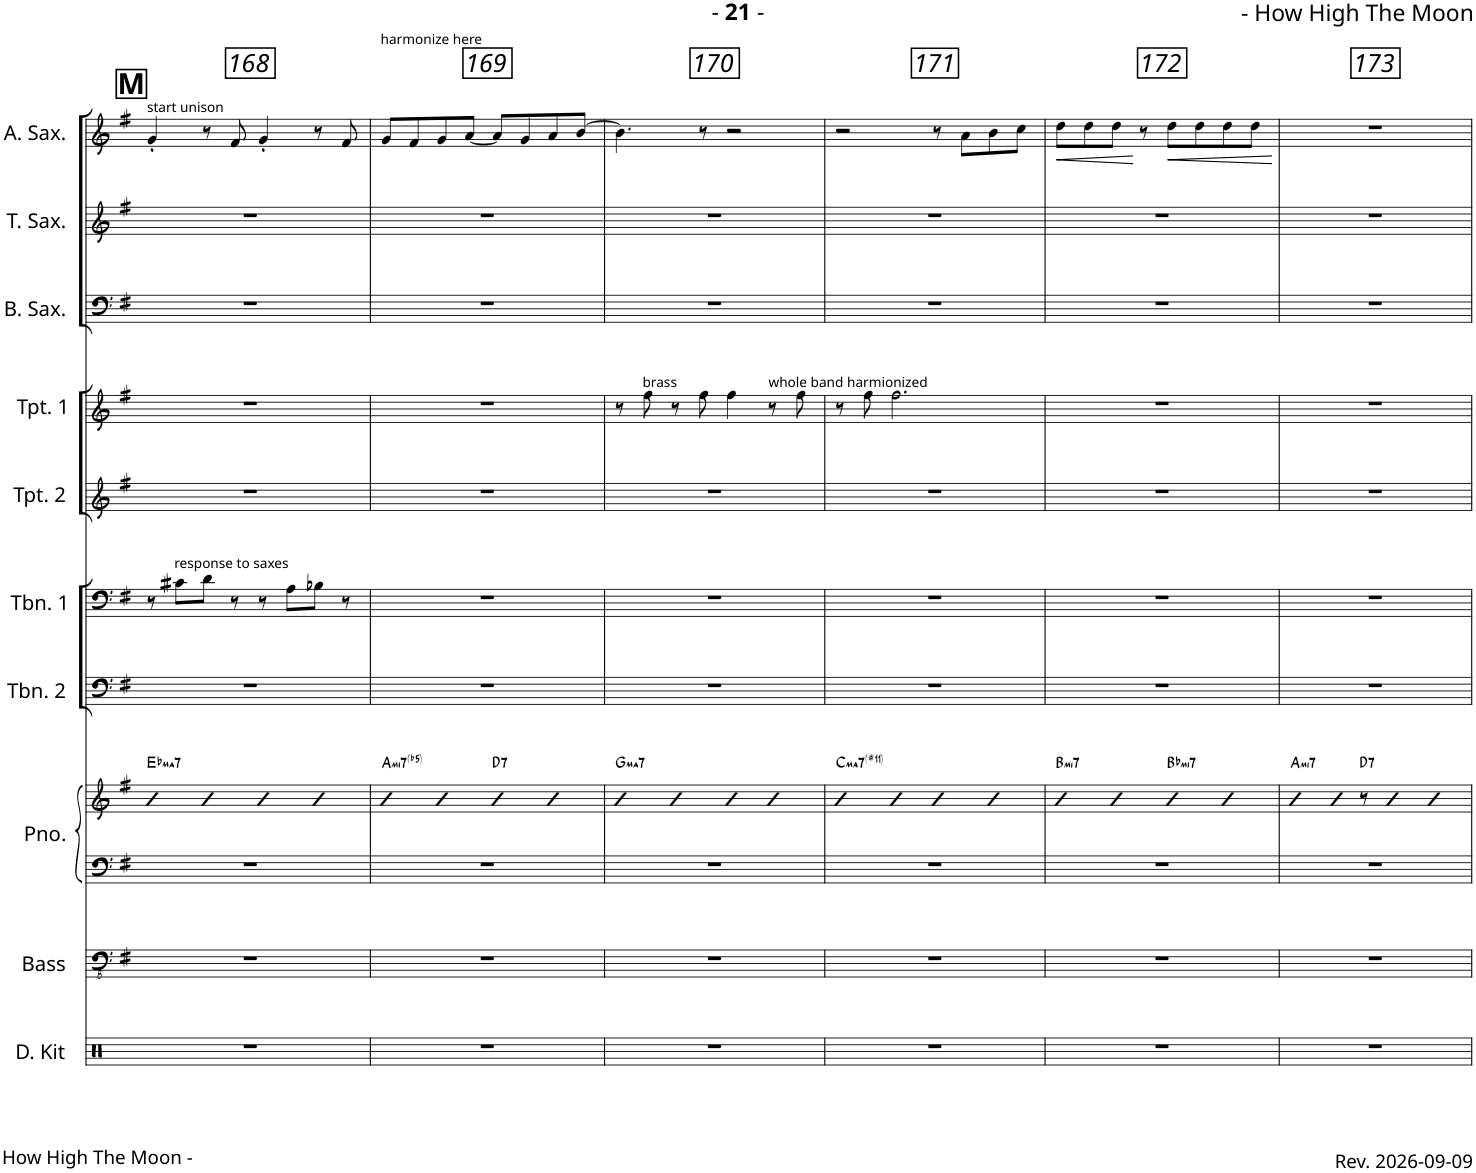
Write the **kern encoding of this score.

**kern	**kern	**kern	**kern	**harte	**kern	**kern	**kern	**kern	**kern	**kern	**kern	**dynam
*part10	*part9	*part8	*part8	*part8	*part7	*part6	*part5	*part4	*part3	*part2	*part1	*part1
*staff11	*staff10	*staff9	*staff8	*	*staff7	*staff6	*staff5	*staff4	*staff3	*staff2	*staff1	*staff1
*I"Drum Kit	*I"Acoustic Bass	*I"Piano	*	*	*I"Trombone 2	*I"Trombone 1	*I"Trumpet 2	*I"Trumpet 1	*I"Baritone Sax	*I"Tenor Sax	*I"Alto Sax	*
*I'D. Kit	*I'Bass	*I'Pno.	*	*	*I'Tbn. 2	*I'Tbn. 1	*I'Tpt. 2	*I'Tpt. 1	*I'B. Sax.	*I'T. Sax.	*I'A. Sax.	*
!!LO:PB:g=z
*clefX	*clefFv4	*clefF4	*clefG2	*	*clefF4	*clefF4	*clefG2	*clefG2	*clefF4	*clefG2	*clefG2	*
*	*	*	*	*	*	*	*Trd1c2	*Trd1c2	*Trd12c21	*Trd8c14	*Trd5c9	*
*k[]	*k[f#]	*k[f#]	*k[f#]	*	*k[f#]	*k[f#]	*k[f#]	*k[f#]	*k[f#]	*k[f#]	*k[f#]	*
*M4/4	*M4/4	*M4/4	*M4/4	*	*M4/4	*M4/4	*M4/4	*M4/4	*M4/4	*M4/4	*M4/4	*
!!LO:REH:place=s1:a:B:cj:fs=14:t=M
=168	=168	=168	=168	=168	=168	=168	=168	=168	=168	=168	=168	=168
!	!	!	!	!LO:H:kt=ma7	!	!	!	!	!	!	!LO:TX:a:t=start unison	!
1r	1r	1r	4bn	Eb:maj7	1r	8r	1r	1r	1r	1r	4g'/	.
!	!	!	!	!	!	!LO:TX:a:t=response to saxes	!	!	!	!	!	!
.	.	.	.	.	.	8c#X\L	.	.	.	.	.	.
.	.	.	4b	.	.	8d\J	.	.	.	.	8r	.
.	.	.	.	.	.	8r	.	.	.	.	8f#/	.
.	.	.	4b	.	.	8r	.	.	.	.	4g'/	.
.	.	.	.	.	.	8A\L	.	.	.	.	.	.
.	.	.	4b	.	.	8B-X\J	.	.	.	.	8r	.
.	.	.	.	.	.	8r	.	.	.	.	8f#/	.
=169	=169	=169	=169	=169	=169	=169	=169	=169	=169	=169	=169	=169
!	!	!	!	!LO:H:kt=mi7(b5)	!	!	!	!	!	!	!LO:TX:a:t=harmonize here	!
1r	1r	1r	4b	A:hdim7	1r	1r	1r	1r	1r	1r	8g/L	.
.	.	.	.	.	.	.	.	.	.	.	8f#/	.
.	.	.	4b	.	.	.	.	.	.	.	8g/	.
.	.	.	.	.	.	.	.	.	.	.	[8a/J	.
!	!	!	!	!LO:H:kt=7	!	!	!	!	!	!	!	!
.	.	.	4b	D:7	.	.	.	.	.	.	8a/L]	.
.	.	.	.	.	.	.	.	.	.	.	8g/	.
.	.	.	4b	.	.	.	.	.	.	.	8a/	.
.	.	.	.	.	.	.	.	.	.	.	[8b/J	.
=170	=170	=170	=170	=170	=170	=170	=170	=170	=170	=170	=170	=170
!	!	!	!	!LO:H:kt=ma7	!	!	!	!	!	!	!	!
1r	1r	1r	4b	G:maj7	1r	1r	1r	8r	1r	1r	4.b\]	.
!	!	!	!	!	!	!	!	!LO:TX:a:t=brass	!	!	!	!
.	.	.	.	.	.	.	.	8ff#\	.	.	.	.
.	.	.	4b	.	.	.	.	8r	.	.	.	.
.	.	.	.	.	.	.	.	8ff#\	.	.	8r	.
.	.	.	4b	.	.	.	.	4ff#\	.	.	2r	.
!	!	!	!	!	!	!	!	!LO:TX:a:t=whole band harmionized	!	!	!	!
.	.	.	4b	.	.	.	.	8r	.	.	.	.
.	.	.	.	.	.	.	.	8ff#\	.	.	.	.
=171	=171	=171	=171	=171	=171	=171	=171	=171	=171	=171	=171	=171
!	!	!	!	!LO:H:kt=ma7	!	!	!	!	!	!	!	!
1r	1r	1r	4b	C:maj7(#11)	1r	1r	1r	8r	1r	1r	2r	.
.	.	.	.	.	.	.	.	8ff#\	.	.	.	.
.	.	.	4b	.	.	.	.	2.ff#\	.	.	.	.
.	.	.	4b	.	.	.	.	.	.	.	8r	.
.	.	.	.	.	.	.	.	.	.	.	8a\L	.
.	.	.	4b	.	.	.	.	.	.	.	8b\	.
.	.	.	.	.	.	.	.	.	.	.	8cc\J	.
=172	=172	=172	=172	=172	=172	=172	=172	=172	=172	=172	=172	=172
!	!	!	!	!LO:H:kt=mi7	!	!	!	!	!	!	!	!LO:HP:b
1r	1r	1r	4b	B:min7	1r	1r	1r	1r	1r	1r	8dd\L	<
.	.	.	.	.	.	.	.	.	.	.	8dd\	.
.	.	.	4b	.	.	.	.	.	.	.	8dd\J	.
.	.	.	.	.	.	.	.	.	.	.	8r	[
!	!	!	!	!LO:H:kt=mi7	!	!	!	!	!	!	!	!LO:HP:b
.	.	.	4bn	Bb:min7	.	.	.	.	.	.	8dd\L	<
.	.	.	.	.	.	.	.	.	.	.	8dd\	.
.	.	.	4b	.	.	.	.	.	.	.	8dd\	.
.	.	.	.	.	.	.	.	.	.	.	8dd\J	.
.	.	.	.	.	.	.	.	.	.	.	.	[
=173	=173	=173	=173	=173	=173	=173	=173	=173	=173	=173	=173	=173
!	!	!	!	!LO:H:kt=mi7	!	!	!	!	!	!	!	!
1r	1r	1r	4b	A:min7	1r	1r	1r	1r	1r	1r	1r	.
.	.	.	8b	.	.	.	.	.	.	.	.	.
!	!	!	!	!LO:H:kt=7	!	!	!	!	!	!	!	!
.	.	.	8r	D:7	.	.	.	.	.	.	.	.
.	.	.	4b	.	.	.	.	.	.	.	.	.
.	.	.	4b	.	.	.	.	.	.	.	.	.
=	=	=	=	=	=	=	=	=	=	=	=	=
*-	*-	*-	*-	*-	*-	*-	*-	*-	*-	*-	*-	*-
